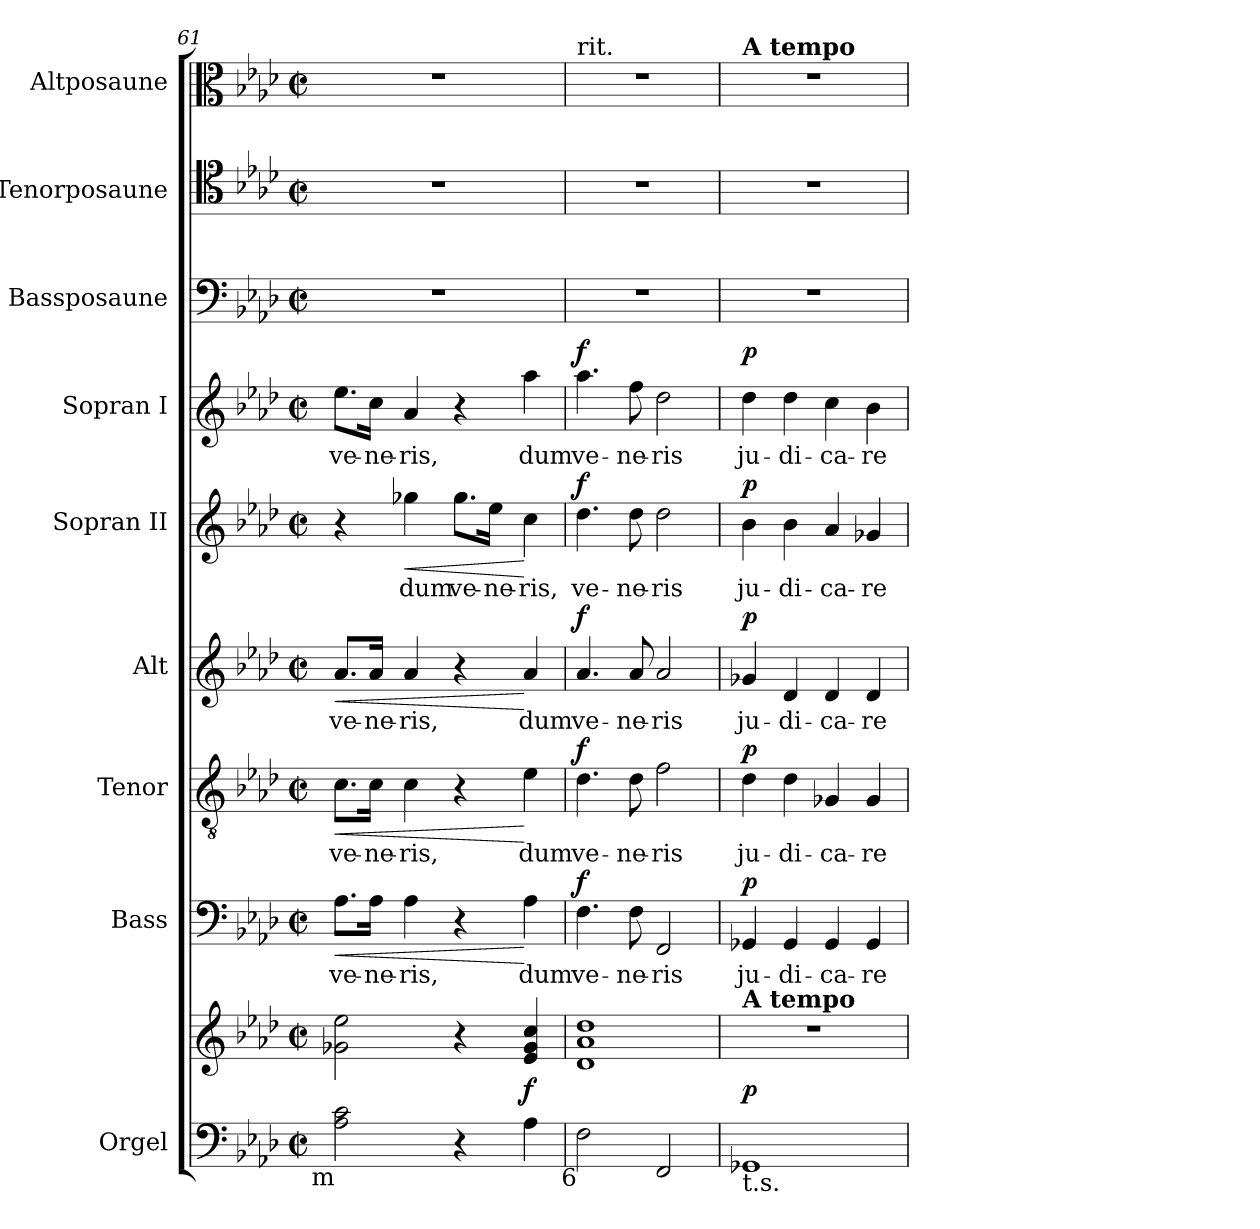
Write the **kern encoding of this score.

**kern	**kern	**dynam	**kern	**text	**dynam	**kern	**text	**dynam	**kern	**text	**dynam	**kern	**text	**dynam	**kern	**text	**dynam	**kern	**kern	**kern
*part9	*part9	*part9	*part8	*part8	*part8	*part7	*part7	*part7	*part6	*part6	*part6	*part5	*part5	*part5	*part4	*part4	*part4	*part3	*part2	*part1
*staff10	*staff9	*staff9/10	*staff8	*staff8	*staff8	*staff7	*staff7	*staff7	*staff6	*staff6	*staff6	*staff5	*staff5	*staff5	*staff4	*staff4	*staff4	*staff3	*staff2	*staff1
*I"Orgel	*	*	*I"Bass	*	*	*I"Tenor	*	*	*I"Alt	*	*	*I"Sopran II	*	*	*I"Sopran I	*	*	*I"Bassposaune	*I"Tenorposaune	*I"Altposaune
*I'Org.	*	*	*I'B.	*	*	*I'T.	*	*	*I'A.	*	*	*I'S.	*	*	*I'S.	*	*	*I'B. Pos.	*I'Pos.	*I'Pos.
!!LO:PB:g=z
*clefF4	*clefG2	*	*clefF4	*	*	*clefGv2	*	*	*clefG2	*	*	*clefG2	*	*	*clefG2	*	*	*clefF4	*clefC4	*clefC3
*	*	*	*	*	*	*ITrd7c12	*	*	*	*	*	*	*	*	*	*	*	*	*	*
*k[b-e-a-d-]	*k[b-e-a-d-]	*	*k[b-e-a-d-]	*	*	*k[b-e-a-d-]	*	*	*k[b-e-a-d-]	*	*	*k[b-e-a-d-]	*	*	*k[b-e-a-d-]	*	*	*k[b-e-a-d-]	*k[b-e-a-d-]	*k[b-e-a-d-]
*f:	*f:	*	*f:	*	*	*f:	*	*	*f:	*	*	*f:	*	*	*f:	*	*	*f:	*f:	*f:
*M2/2	*M2/2	*	*M2/2	*	*	*M2/2	*	*	*M2/2	*	*	*M2/2	*	*	*M2/2	*	*	*M2/2	*M2/2	*M2/2
*met(c|)	*met(c|)	*	*met(c|)	*	*	*met(c|)	*	*	*met(c|)	*	*	*met(c|)	*	*	*met(c|)	*	*	*met(c|)	*met(c|)	*met(c|)
=61	=61	=61	=61	=61	=61	=61	=61	=61	=61	=61	=61	=61	=61	=61	=61	=61	=61	=61	=61	=61
!	!	!	!	!LO:LY:b:color=#000000	!LO:HP:b	!	!	!	!	!	!	!	!	!	!	!	!	!	!	!
!	!	!	!	!	!	!	!LO:LY:b:color=#000000	!LO:HP:b	!	!	!	!	!	!	!	!	!	!	!	!
!	!	!	!	!	!	!	!	!	!	!LO:LY:b:color=#000000	!LO:HP:b	!	!	!	!	!	!	!	!	!
!LO:TX:b:rj:t=m	!	!	!	!	!	!	!	!	!	!	!	!	!	!	!	!	!	!	!	!
!	!	!	!	!	!	!	!	!	!	!	!	!	!	!	!	!LO:LY:b:color=#000000	!	!	!	!
2A-i\ 2ci	2g-Xi\ 2ee-i	.	8.A-i\L	ve-	<	8.Ci\L	ve-	<	8.a-i/L	ve-	<	4r	.	.	8.ee-i\L	ve-	.	1r	1r	1r
!	!	!	!	!LO:LY:b:color=#000000	!	!	!	!	!	!	!	!	!	!	!	!	!	!	!	!
!	!	!	!	!	!	!	!LO:LY:b:color=#000000	!	!	!	!	!	!	!	!	!	!	!	!	!
!	!	!	!	!	!	!	!	!	!	!LO:LY:b:color=#000000	!	!	!	!	!	!	!	!	!	!
!	!	!	!	!	!	!	!	!	!	!	!	!	!	!	!	!LO:LY:b:color=#000000	!	!	!	!
.	.	.	16A-i\Jk	-ne-	.	16Ci\Jk	-ne-	.	16a-i/Jk	-ne-	.	.	.	.	16cci\Jk	-ne-	.	.	.	.
!	!	!	!	!LO:LY:b:color=#000000	!	!	!	!	!	!	!	!	!	!	!	!	!	!	!	!
!	!	!	!	!	!	!	!LO:LY:b:color=#000000	!	!	!	!	!	!	!	!	!	!	!	!	!
!	!	!	!	!	!	!	!	!	!	!LO:LY:b:color=#000000	!	!	!	!	!	!	!	!	!	!
!	!	!	!	!	!	!	!	!	!	!	!	!	!LO:LY:b:color=#000000	!LO:HP:b	!	!	!	!	!	!
!	!	!	!	!	!	!	!	!	!	!	!	!	!	!	!	!LO:LY:b:color=#000000	!	!	!	!
.	.	.	4A-i\	-ris,	.	4Ci\	-ris,	.	4a-i/	-ris,	.	4gg-Xi\	dum	<	4a-i/	-ris,	.	.	.	.
!	!	!	!	!	!	!	!	!	!	!	!	!	!LO:LY:b:color=#000000	!	!	!	!	!	!	!
4r	4r	.	4r	.	.	4r	.	.	4r	.	.	8.gg-i\L	ve-	.	4r	.	.	.	.	.
!	!	!	!	!	!	!	!	!	!	!	!	!	!LO:LY:b:color=#000000	!	!	!	!	!	!	!
.	.	.	.	.	.	.	.	.	.	.	.	16ee-i\Jk	-ne-	.	.	.	.	.	.	.
!	!	!	!	!LO:LY:b:color=#000000	!	!	!	!	!	!	!	!	!	!	!	!	!	!	!	!
!	!	!	!	!	!	!	!LO:LY:b:color=#000000	!	!	!	!	!	!	!	!	!	!	!	!	!
!	!	!	!	!	!	!	!	!	!	!LO:LY:b:color=#000000	!	!	!	!	!	!	!	!	!	!
!	!	!	!	!	!	!	!	!	!	!	!	!	!LO:LY:b:color=#000000	!	!	!	!	!	!	!
!	!	!	!	!	!	!	!	!	!	!	!	!	!	!	!	!LO:LY:b:color=#000000	!	!	!	!
4A-i\	4e-i/ 4g-i 4cci	f	4A-i\	dum	[	4E-i\	dum	[	4a-i/	dum	[	4cci\	-ris,	[	4aa-i\	dum	.	.	.	.
=62	=62	=62	=62	=62	=62	=62	=62	=62	=62	=62	=62	=62	=62	=62	=62	=62	=62	=62	=62	=62
!	!	!	!	!LO:LY:b:color=#000000	!	!	!	!	!	!	!	!	!	!	!	!	!	!	!	!
!	!	!	!	!	!	!	!LO:LY:b:color=#000000	!	!	!	!	!	!	!	!	!	!	!	!	!
!	!	!	!	!	!	!	!	!	!	!LO:LY:b:color=#000000	!	!	!	!	!	!	!	!	!	!
!	!	!	!	!	!	!	!	!	!	!	!	!	!LO:LY:b:color=#000000	!	!	!	!	!	!	!
!	!	!	!	!	!	!	!	!	!	!	!	!	!	!	!	!	!	!	!	!LO:TX:t=rit.
!LO:TX:b:rj:t=6	!	!	!	!	!	!	!	!	!	!	!	!	!	!	!	!	!	!	!	!
!	!	!	!	!	!	!	!	!	!	!	!	!	!	!	!	!LO:LY:b:color=#000000	!	!	!	!
2Fi\	1d-i 1a-i 1dd-i	.	4.Fi\	ve-	f	4.D-i\	ve-	f	4.a-i/	ve-	f	4.dd-i\	ve-	f	4.aa-i\	ve-	f	1r	1r	1r
!	!	!	!	!LO:LY:b:color=#000000	!	!	!	!	!	!	!	!	!	!	!	!	!	!	!	!
!	!	!	!	!	!	!	!LO:LY:b:color=#000000	!	!	!	!	!	!	!	!	!	!	!	!	!
!	!	!	!	!	!	!	!	!	!	!LO:LY:b:color=#000000	!	!	!	!	!	!	!	!	!	!
!	!	!	!	!	!	!	!	!	!	!	!	!	!LO:LY:b:color=#000000	!	!	!	!	!	!	!
!	!	!	!	!	!	!	!	!	!	!	!	!	!	!	!	!LO:LY:b:color=#000000	!	!	!	!
.	.	.	8Fi\	-ne-	.	8D-i\	-ne-	.	8a-i/	-ne-	.	8dd-i\	-ne-	.	8ffi\	-ne-	.	.	.	.
!	!	!	!	!LO:LY:b:color=#000000	!	!	!	!	!	!	!	!	!	!	!	!	!	!	!	!
!	!	!	!	!	!	!	!LO:LY:b:color=#000000	!	!	!	!	!	!	!	!	!	!	!	!	!
!	!	!	!	!	!	!	!	!	!	!LO:LY:b:color=#000000	!	!	!	!	!	!	!	!	!	!
!	!	!	!	!	!	!	!	!	!	!	!	!	!LO:LY:b:color=#000000	!	!	!	!	!	!	!
!	!	!	!	!	!	!	!	!	!	!	!	!	!	!	!	!LO:LY:b:color=#000000	!	!	!	!
2FFi/	.	.	2FFi/	-ris	.	2Fi\	-ris	.	2a-i/	-ris	.	2dd-i\	-ris	.	2dd-i\	-ris	.	.	.	.
=63	=63	=63	=63	=63	=63	=63	=63	=63	=63	=63	=63	=63	=63	=63	=63	=63	=63	=63	=63	=63
!	!	!	!	!LO:LY:b:color=#000000	!	!	!	!	!	!	!	!	!	!	!	!	!	!	!	!
!	!	!	!	!	!	!	!LO:LY:b:color=#000000	!	!	!	!	!	!	!	!	!	!	!	!	!
!	!	!	!	!	!	!	!	!	!	!LO:LY:b:color=#000000	!	!	!	!	!	!	!	!	!	!
!	!	!	!	!	!	!	!	!	!	!	!	!	!LO:LY:b:color=#000000	!	!	!	!	!	!	!
!	!	!	!	!	!	!	!	!	!	!	!	!	!	!	!	!	!	!	!	!LO:TX:a:B:t=A tempo
!	!LO:TX:a:B:t=A tempo	!	!	!	!	!	!	!	!	!	!	!	!	!	!	!	!	!	!	!
!LO:TX:b:t=t.s.	!	!	!	!	!	!	!	!	!	!	!	!	!	!	!	!	!	!	!	!
!	!	!	!	!	!	!	!	!	!	!	!	!	!	!	!	!LO:LY:b:color=#000000	!	!	!	!
1GG-Xi	1r	p	4GG-Xi/	ju-	p	4D-i\	ju-	p	4g-Xi/	ju-	p	4b-i\	ju-	p	4dd-i\	ju-	p	1r	1r	1r
!	!	!	!	!LO:LY:b:color=#000000	!	!	!	!	!	!	!	!	!	!	!	!	!	!	!	!
!	!	!	!	!	!	!	!LO:LY:b:color=#000000	!	!	!	!	!	!	!	!	!	!	!	!	!
!	!	!	!	!	!	!	!	!	!	!LO:LY:b:color=#000000	!	!	!	!	!	!	!	!	!	!
!	!	!	!	!	!	!	!	!	!	!	!	!	!LO:LY:b:color=#000000	!	!	!	!	!	!	!
!	!	!	!	!	!	!	!	!	!	!	!	!	!	!	!	!LO:LY:b:color=#000000	!	!	!	!
.	.	.	4GG-i/	-di-	.	4D-i\	-di-	.	4d-i/	-di-	.	4b-i\	-di-	.	4dd-i\	-di-	.	.	.	.
!	!	!	!	!LO:LY:b:color=#000000	!	!	!	!	!	!	!	!	!	!	!	!	!	!	!	!
!	!	!	!	!	!	!	!LO:LY:b:color=#000000	!	!	!	!	!	!	!	!	!	!	!	!	!
!	!	!	!	!	!	!	!	!	!	!LO:LY:b:color=#000000	!	!	!	!	!	!	!	!	!	!
!	!	!	!	!	!	!	!	!	!	!	!	!	!LO:LY:b:color=#000000	!	!	!	!	!	!	!
!	!	!	!	!	!	!	!	!	!	!	!	!	!	!	!	!LO:LY:b:color=#000000	!	!	!	!
.	.	.	4GG-i/	-ca-	.	4GG-Xi/	-ca-	.	4d-i/	-ca-	.	4a-i/	-ca-	.	4cci\	-ca-	.	.	.	.
!	!	!	!	!LO:LY:b:color=#000000	!	!	!	!	!	!	!	!	!	!	!	!	!	!	!	!
!	!	!	!	!	!	!	!LO:LY:b:color=#000000	!	!	!	!	!	!	!	!	!	!	!	!	!
!	!	!	!	!	!	!	!	!	!	!LO:LY:b:color=#000000	!	!	!	!	!	!	!	!	!	!
!	!	!	!	!	!	!	!	!	!	!	!	!	!LO:LY:b:color=#000000	!	!	!	!	!	!	!
!	!	!	!	!	!	!	!	!	!	!	!	!	!	!	!	!LO:LY:b:color=#000000	!	!	!	!
.	.	.	4GG-i/	-re	.	4GG-i/	-re	.	4d-i/	-re	.	4g-Xi/	-re	.	4b-i\	-re	.	.	.	.
=	=	=	=	=	=	=	=	=	=	=	=	=	=	=	=	=	=	=	=	=
*-	*-	*-	*-	*-	*-	*-	*-	*-	*-	*-	*-	*-	*-	*-	*-	*-	*-	*-	*-	*-
